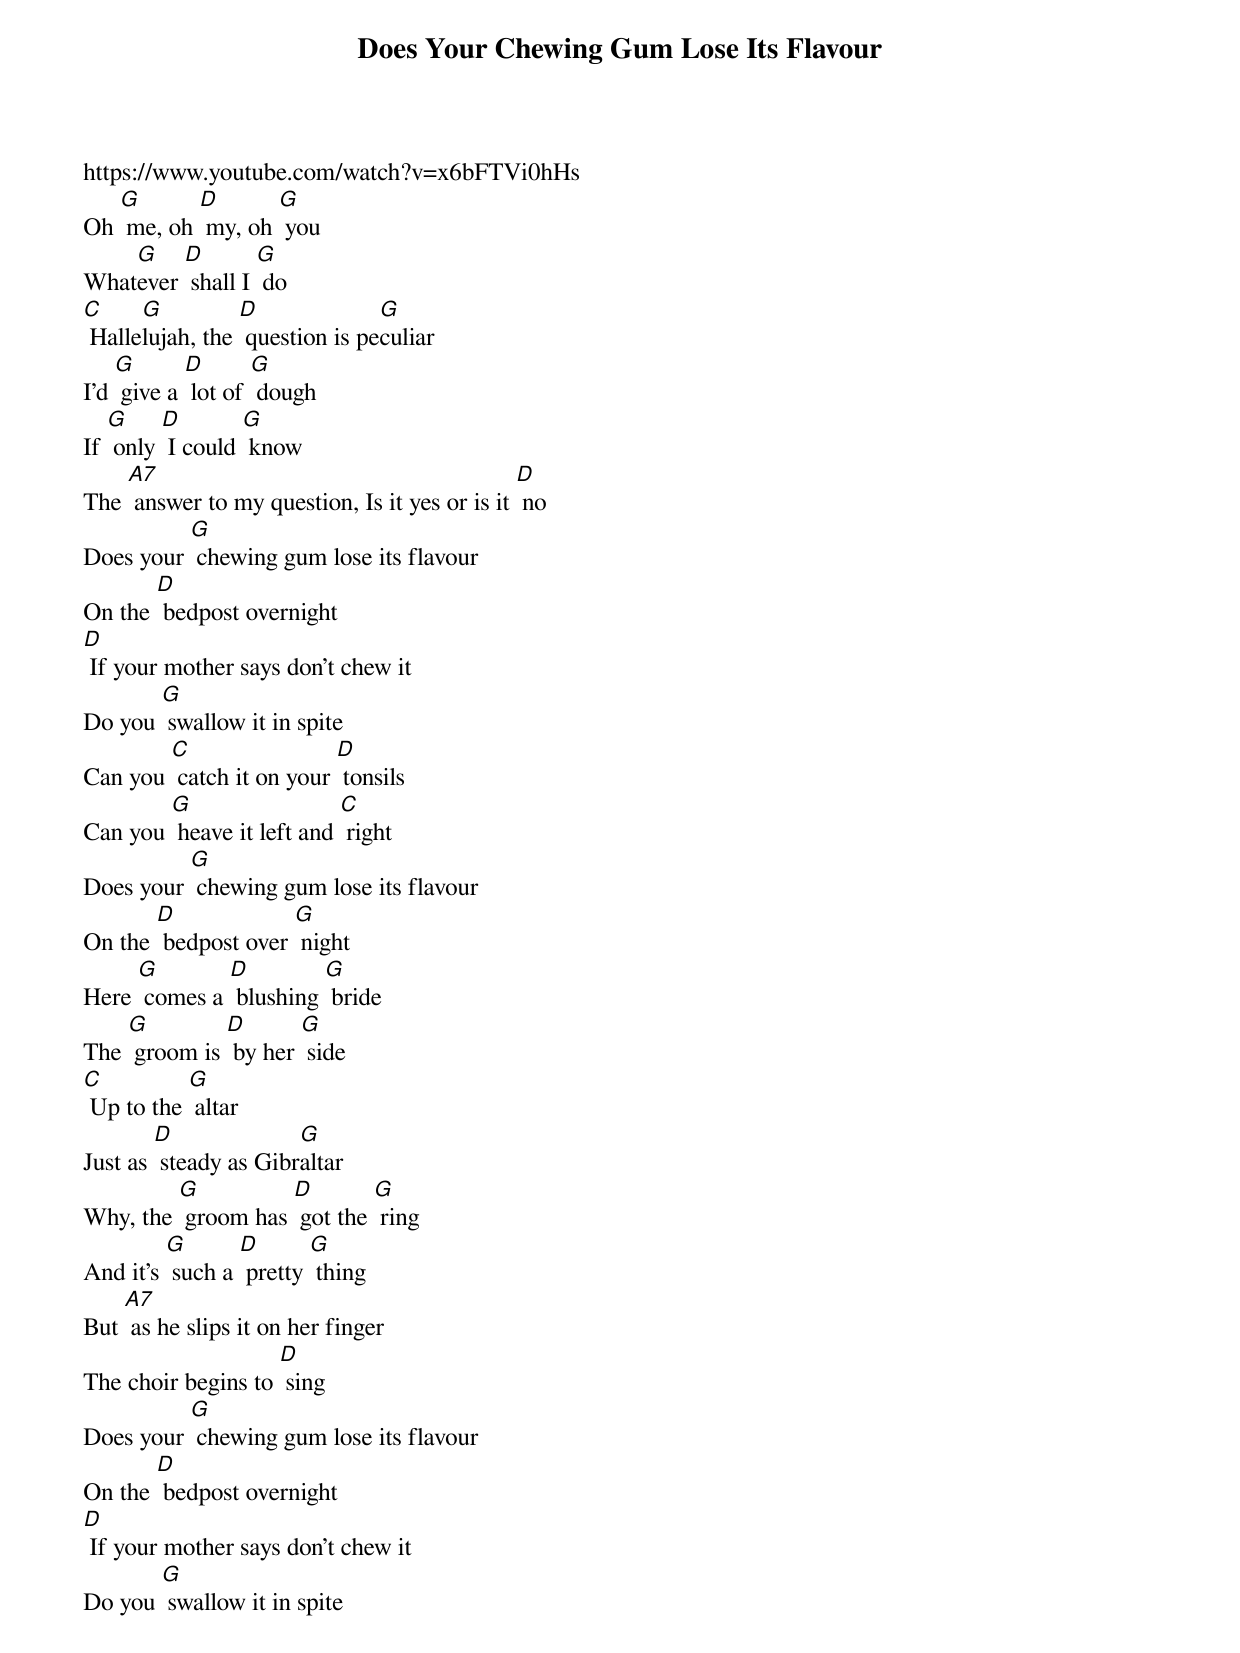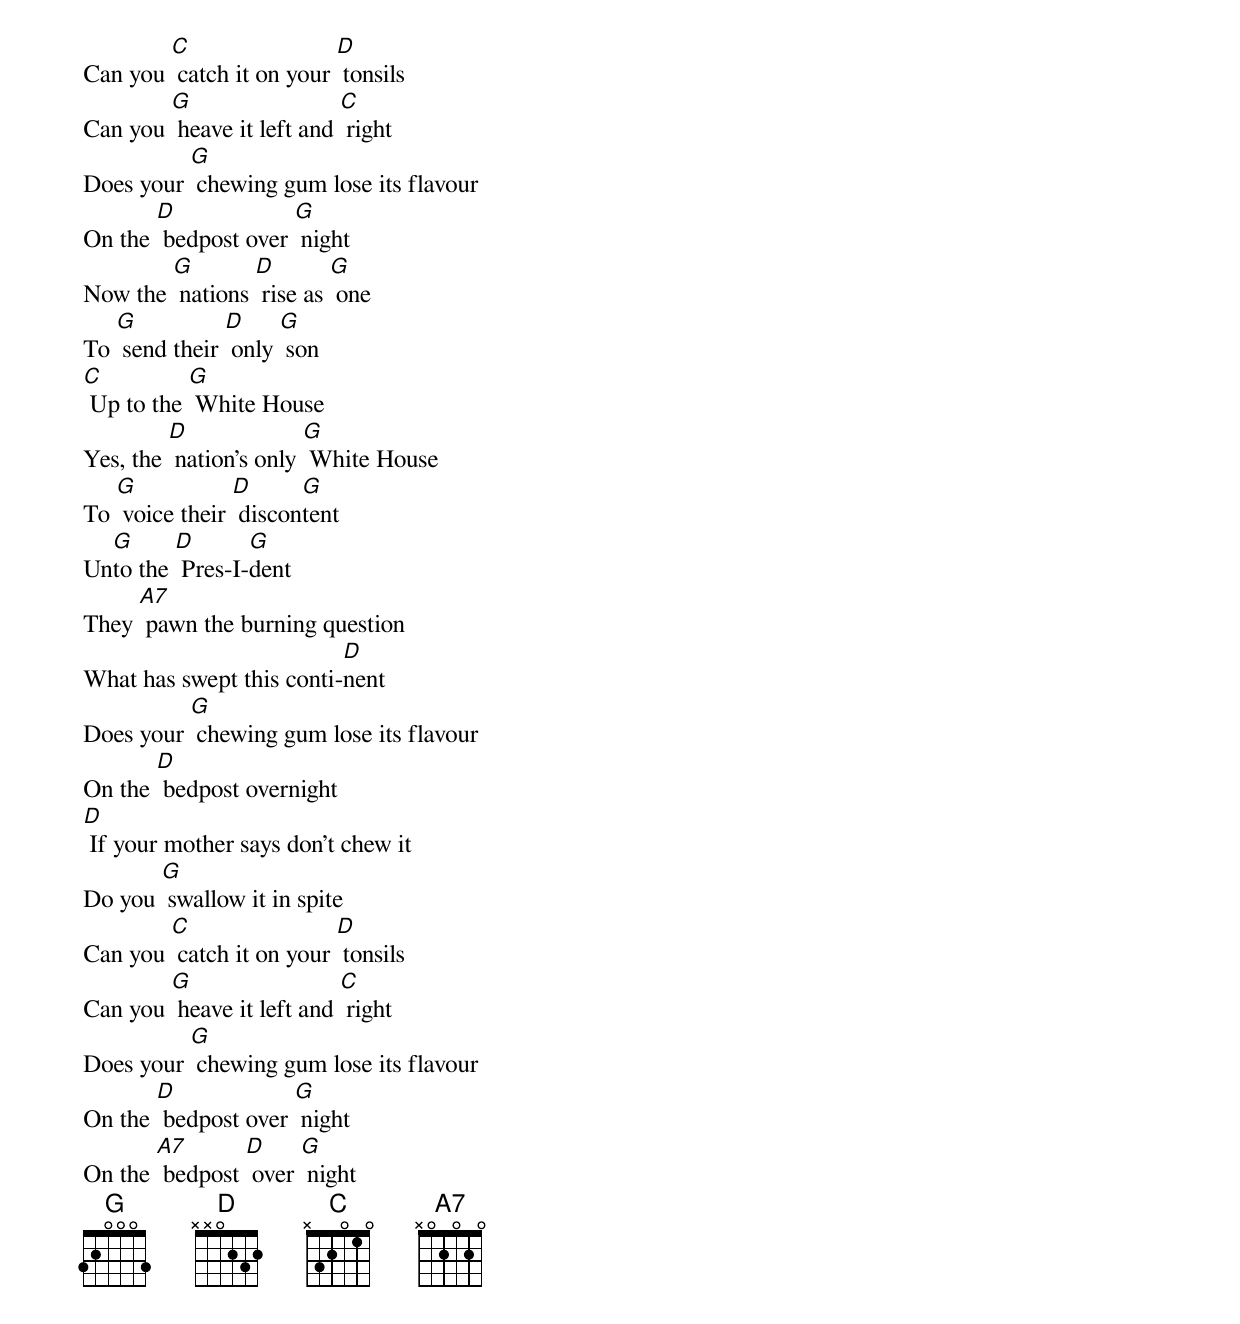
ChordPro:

{t:Does Your Chewing Gum Lose Its Flavour}
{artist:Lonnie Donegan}
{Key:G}
https://www.youtube.com/watch?v=x6bFTVi0hHs
Oh [G] me, oh [D] my, oh [G] you
What[G]ever [D] shall I [G] do
[C] Halle[G]lujah, the [D] question is pe[G]culiar
I'd [G] give a [D] lot of [G] dough
If [G] only [D] I could [G] know
The [A7] answer to my question, Is it yes or is it [D] no
{c: }
Does your [G] chewing gum lose its flavour
On the [D] bedpost overnight
[D] If your mother says don't chew it
Do you [G] swallow it in spite
Can you [C] catch it on your [D] tonsils
Can you [G] heave it left and [C] right
Does your [G] chewing gum lose its flavour
On the [D] bedpost over [G] night
{c: }
Here [G] comes a [D] blushing [G] bride
The [G] groom is [D] by her [G] side
[C] Up to the [G] altar
Just as [D] steady as Gibr[G]altar
Why, the [G] groom has [D] got the [G] ring
And it's [G] such a [D] pretty [G] thing
But [A7] as he slips it on her finger
The choir begins to [D] sing
{c: }
Does your [G] chewing gum lose its flavour
On the [D] bedpost overnight
[D] If your mother says don't chew it
Do you [G] swallow it in spite
Can you [C] catch it on your [D] tonsils
Can you [G] heave it left and [C] right
Does your [G] chewing gum lose its flavour
On the [D] bedpost over [G] night
{c: }
Now the [G] nations [D] rise as [G] one
To [G] send their [D] only [G] son
[C] Up to the [G] White House
Yes, the [D] nation's only [G] White House
To [G] voice their [D] discon[G]tent
Un[G]to the [D] Pres-I-[G]dent
They [A7] pawn the burning question
What has swept this conti-[D]nent
{c: }
Does your [G] chewing gum lose its flavour
On the [D] bedpost overnight
[D] If your mother says don't chew it
Do you [G] swallow it in spite
Can you [C] catch it on your [D] tonsils
Can you [G] heave it left and [C] right
Does your [G] chewing gum lose its flavour
On the [D] bedpost over [G] night
On the [A7] bedpost [D] over [G] night
